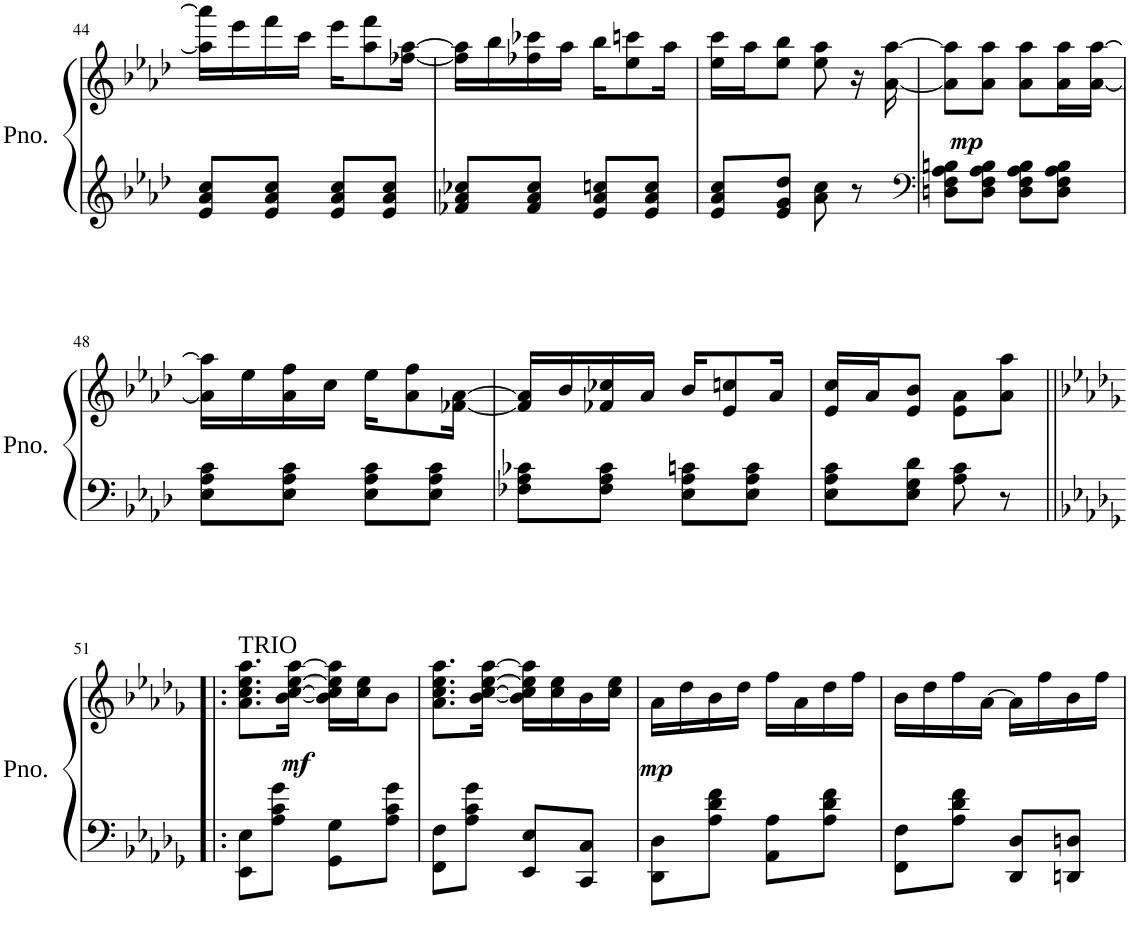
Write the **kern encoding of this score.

**kern	**kern	**dynam
*part1	*part1	*part1
*staff2	*staff1	*staff1/2
*I"Piano	*	*
*I'Pno.	*	*
!!LO:PB:g=z
*clefG2	*clefG2	*
*k[b-e-a-d-]	*k[b-e-a-d-]	*
*M2/4	*M2/4	*
=44	=44	=44
8e-/ 8a-/ 8cc/L	16aa-\] 16aaa-\]LL	.
.	16eee-\	.
8e-/ 8a-/ 8cc/J	16fff\	.
.	16ccc\JJ	.
8e-/ 8a-/ 8cc/L	16eee-\KL	.
.	8aa-\ 8fff\	.
8e-/ 8a-/ 8cc/J	.	.
.	[<16ff-X\ [16aa-\Jk	.
=45	=45	=45
8f-X/ 8a-/ 8cc-X/L	16ff-\] 16aa-\]LL	.
.	16bb-\	.
8f-/ 8a-/ 8cc-/J	16ff-X\ 16ccc-X\	.
.	16aa-\JJ	.
8e-/ 8a-/ 8ccn/L	16bb-\KL	.
.	8ee-\ 8cccn\	.
8e-/ 8a-/ 8cc/J	.	.
.	16aa-\Jk	.
=46	=46	=46
8e-/ 8a-/ 8cc/L	16ee-\ 16ccc\LL	.
.	16aa-\J	.
8e-/ 8g/ 8dd-/J	8ee-\ 8bb-\J	.
8a-\ 8cc\	8ee-\ 8aa-\	.
8r	16r	.
.	[<16a-\ [16aa-\	.
=47	=47	=47
*clefF4	*	*
!	!	!LO:DY:b
8Dn\ 8F\ 8A-\ 8Bn\L	8a-\] 8aa-\]L	mp
8D\ 8F\ 8A-\ 8B\J	8a-\ 8aa-\J	.
8D\ 8F\ 8A-\ 8B\L	8a-\ 8aa-\L	.
8D\ 8F\ 8A-\ 8B\J	16a-\ 16aa-\L	.
.	[<16a-\ [16aa-\JJ	.
!!LO:LB:g=z
=48	=48	=48
8E-\ 8A-\ 8c\L	16a-\] 16aa-\]LL	.
.	16ee-\	.
8E-\ 8A-\ 8c\J	16a-\ 16ff\	.
.	16cc\JJ	.
8E-\ 8A-\ 8c\L	16ee-\KL	.
.	8a-\ 8ff\	.
8E-\ 8A-\ 8c\J	.	.
.	[<16f-X\ [16a-\Jk	.
=49	=49	=49
8F-X\ 8A-\ 8c-X\L	16f-/] 16a-/]LL	.
.	16b-/	.
8F-\ 8A-\ 8c-\J	16f-X/ 16cc-X/	.
.	16a-/JJ	.
8E-\ 8A-\ 8cn\L	16b-/KL	.
.	8e-/ 8ccn/	.
8E-\ 8A-\ 8c\J	.	.
.	16a-/Jk	.
=50	=50	=50
8E-\ 8A-\ 8c\L	16e-/ 16cc/LL	.
.	16a-/J	.
8E-\ 8G\ 8d-\J	8e-/ 8b-/J	.
8A-\ 8c\	8e-\ 8a-\L	.
8r	8a-\ 8aa-\J	.
!!LO:LB:g=z
=51!|:	=51!|:	=51!|:
*k[b-e-a-d-g-]	*k[b-e-a-d-g-]	*
!	!LO:TX:a:t=TRIO	!
!	!	!LO:DY:b
8EE-\ 8E-\L	8.a-\ 8.cc\ 8.ee-\ 8.aa-\L	mf
8A-\ 8c\ 8g-\J	.	.
.	[<16b-\ [16cc\ [16ee-\ [16aa-\Jk	.
8GG-\ 8G-\L	16b-\] 16cc\] 16ee-\] 16aa-\]LL	.
.	16cc\ 16ee-\J	.
8A-\ 8c\ 8g-\J	8b-\J	.
=52	=52	=52
8FF\ 8F\L	8.a-\ 8.cc\ 8.ee-\ 8.aa-\L	.
8A-\ 8c\ 8g-\J	.	.
.	[<16b-\ [16cc\ [16ee-\ [16aa-\Jk	.
8EE-/ 8E-/L	16b-\] 16cc\] 16ee-\] 16aa-\]LL	.
.	16cc\ 16ee-\	.
8CC/ 8C/J	16b-\	.
.	16cc\ 16ee-\JJ	.
=53	=53	=53
!	!	!LO:DY:b
8DD-\ 8D-\L	16a-\LL	mp
.	16dd-\	.
8A-\ 8d-\ 8f\J	16b-\	.
.	16dd-\JJ	.
8AA-\ 8A-\L	16ff\LL	.
.	16a-\	.
8A-\ 8d-\ 8f\J	16dd-\	.
.	16ff\JJ	.
=54	=54	=54
8FF\ 8F\L	16b-\LL	.
.	16dd-\	.
8A-\ 8d-\ 8f\J	16ff\	.
.	[16a-\JJ	.
8DD-/ 8D-/L	16a-\LL]	.
.	16ff\	.
8DDn/ 8Dn/J	16b-\	.
.	16ff\JJ	.
=	=	=
*-	*-	*-
